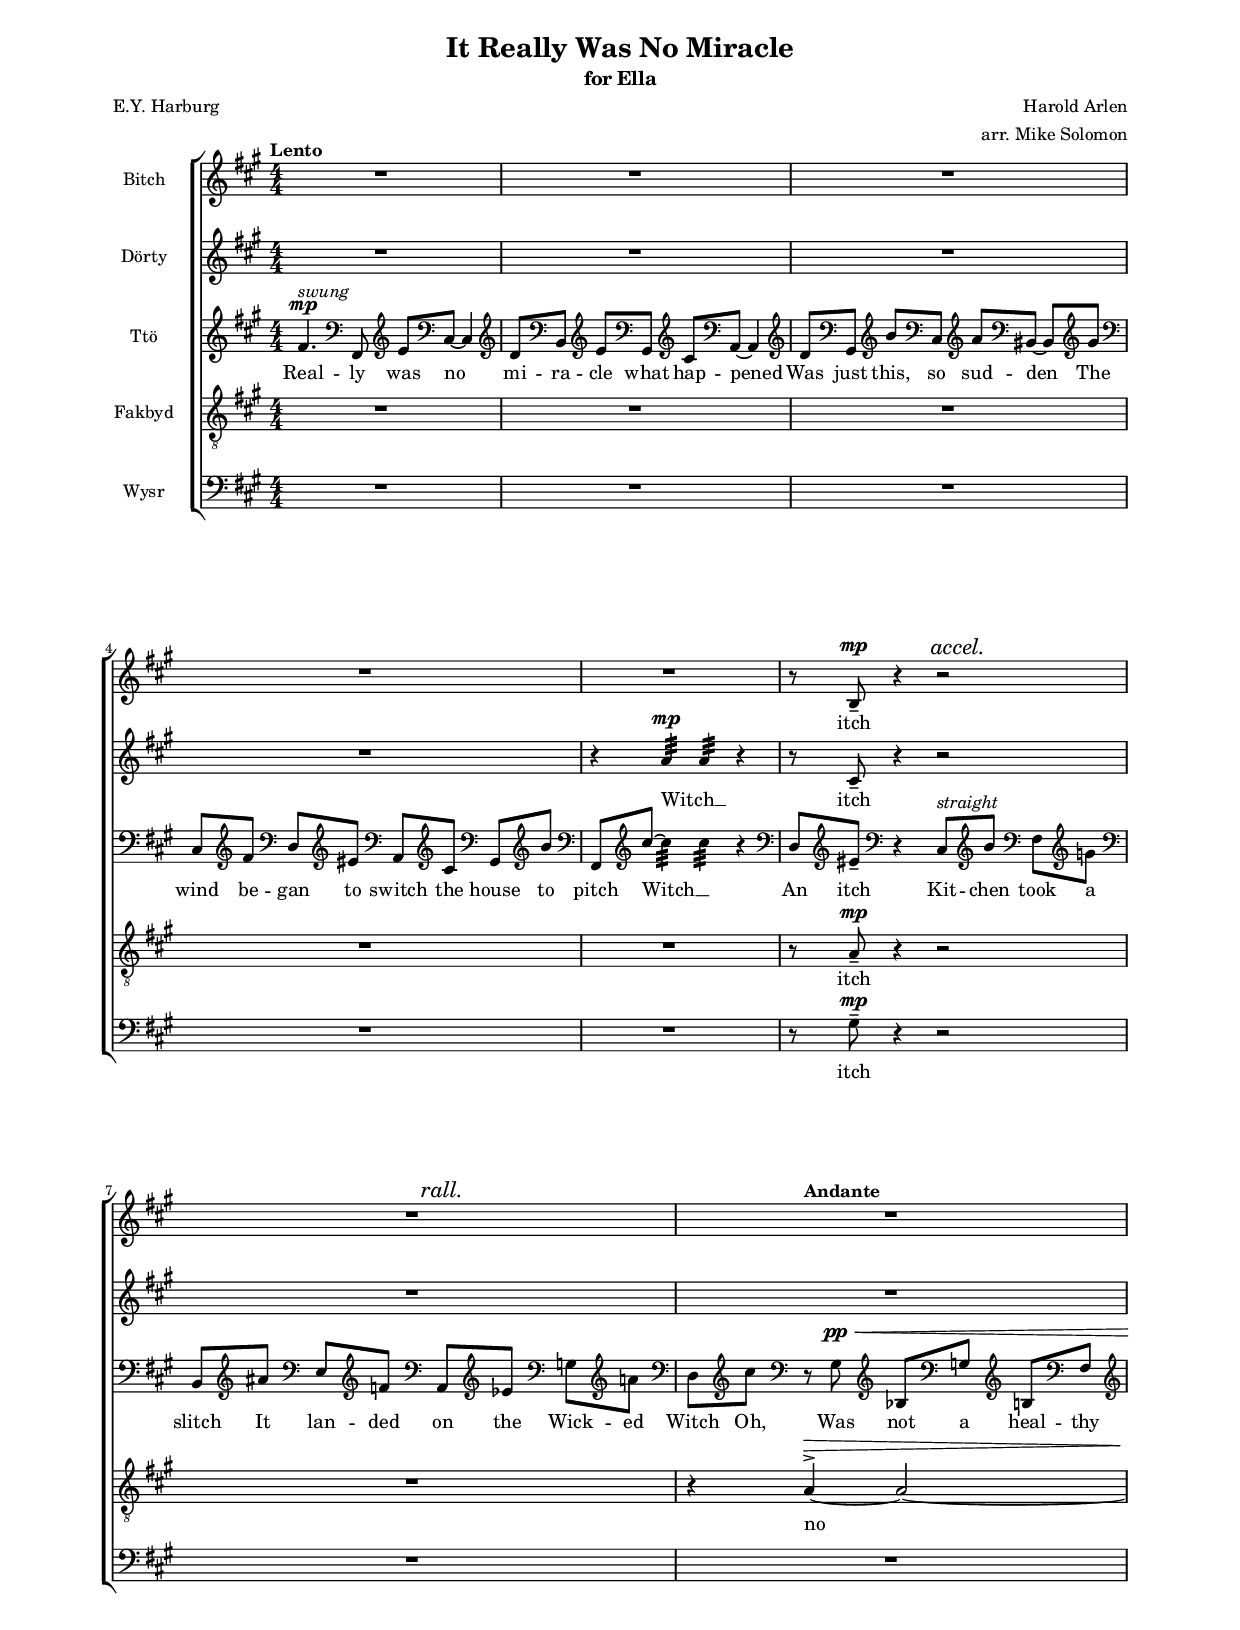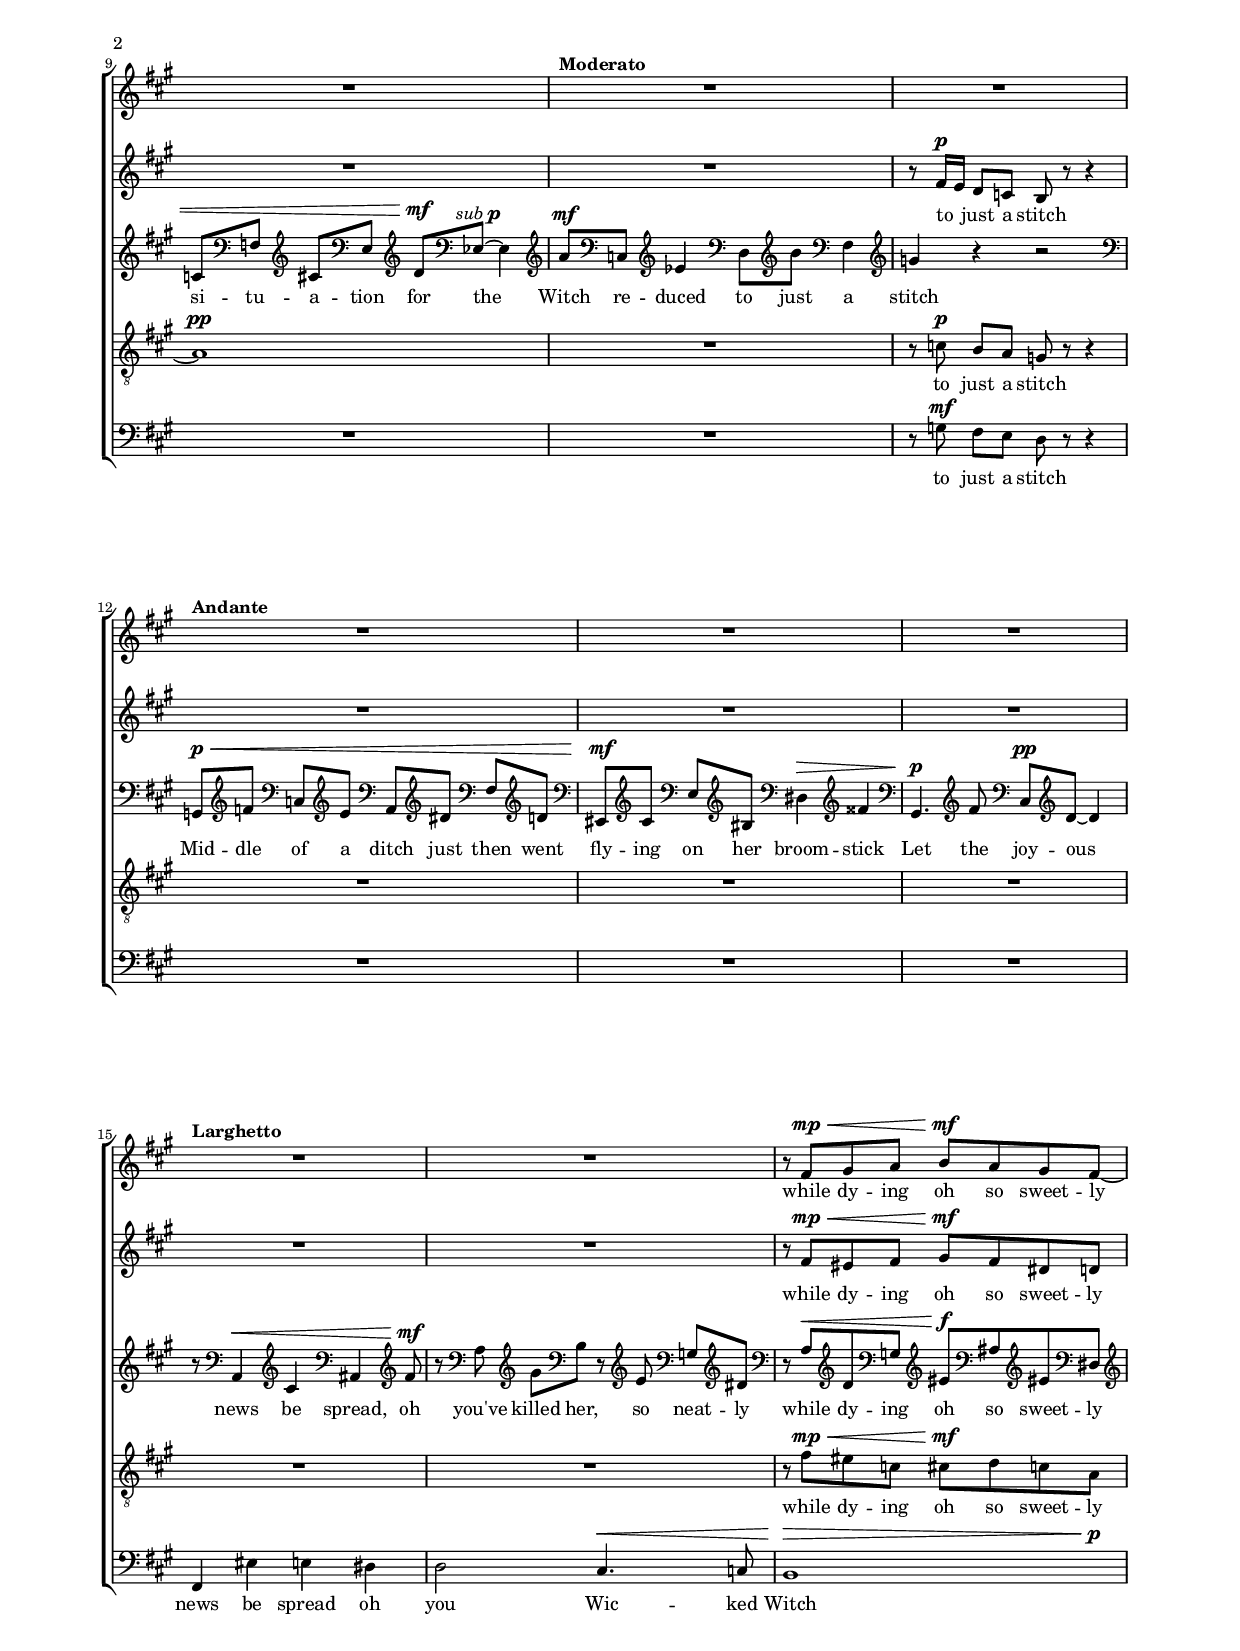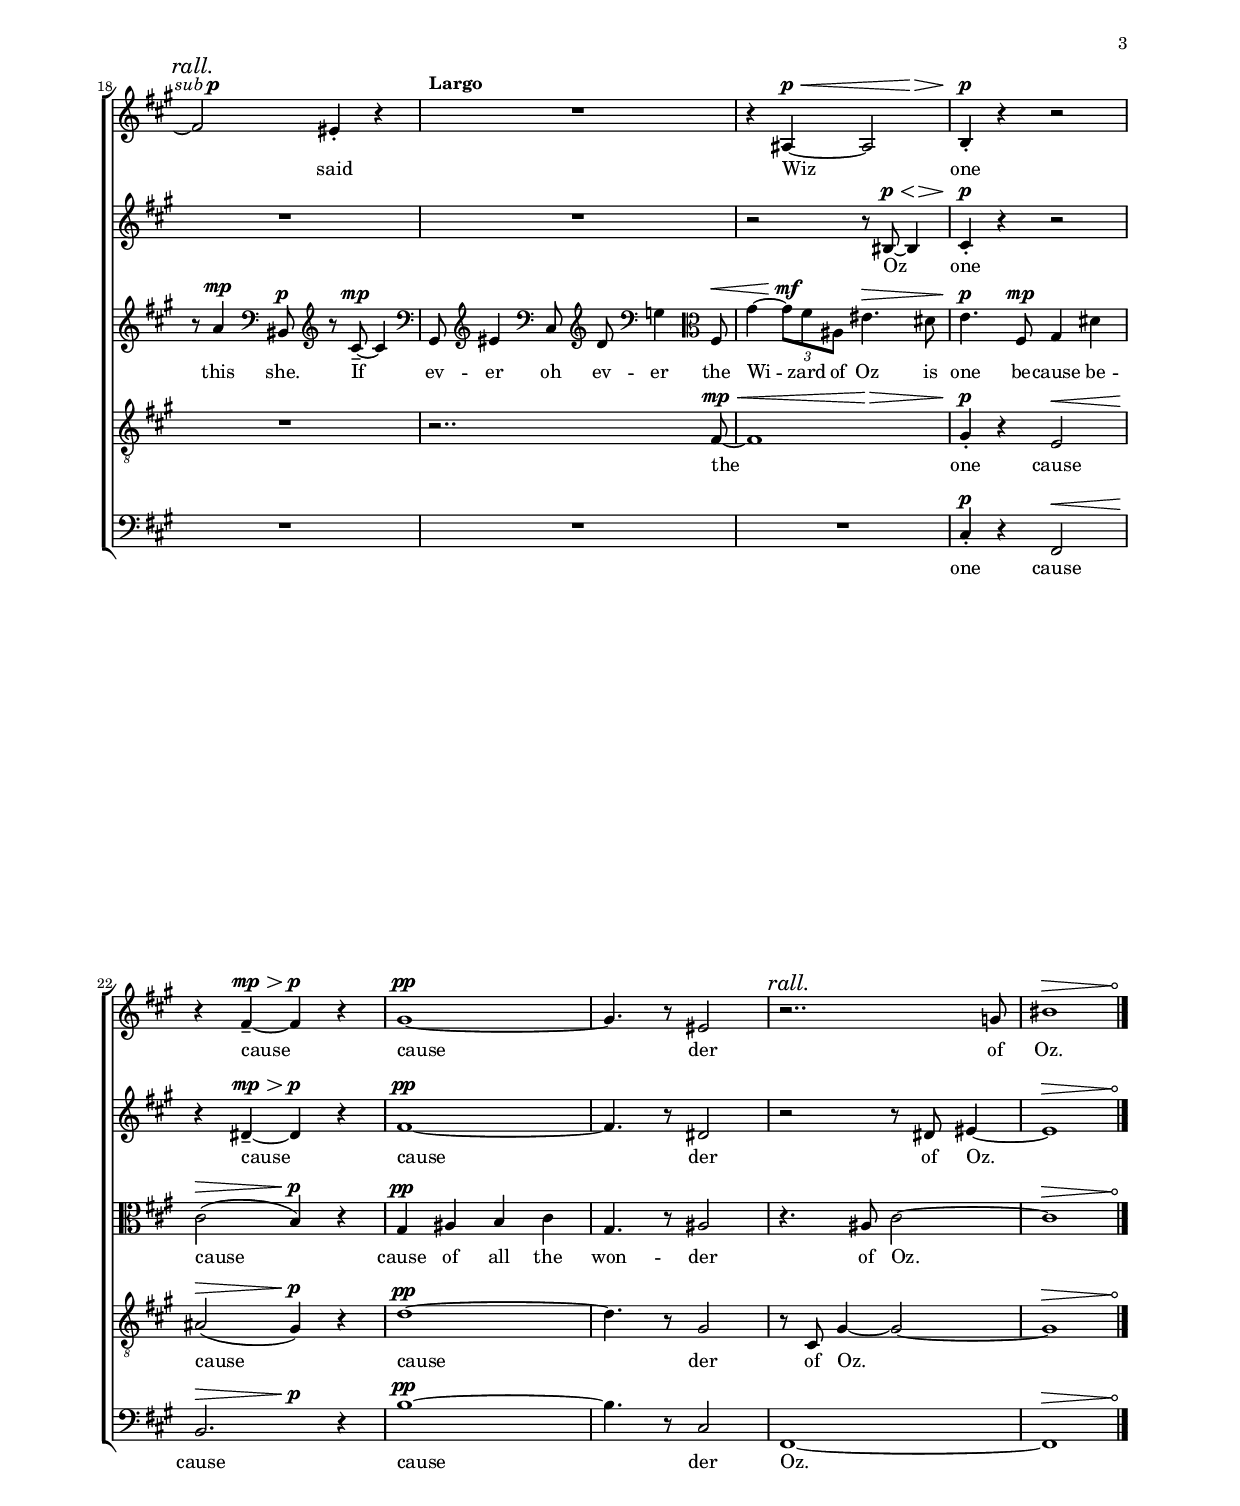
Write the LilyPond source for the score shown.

% notes piquées avec Piki
% -- accord pour clôturer
% ---- 2m to arrive to D, sounds like arrival to A but we sneak G in to round to D
% single long note D avec Ryan (Mike danse autour de ça (genre ees' cis' e' c' f' b etc.))
% ---- cute virage to G (8th reply chez tout le monde)
% telescoping duo avec Mathieu
% --
% high duo avec Marie
% --
\version "2.19.30"
\include "defs-devel.ly"



%{
  
  a' c b' ees g'
  %%%
  cis' gis, eis' b, d' cis
  fis gis'


  a d g
  fis b e
  dis gis cis
%}

%{
  Am D
  G
  Eb F
  Bb/ Bo7
  Cm C#o
  D D#o
  E
  F
  E D#
  D
  C#
  C#
%}

%{
  ees bes'
  f a'
  bes a'
  b aes'
  c g'
  cis fis'
  d a'
  dis b'
  e fis'
  b e'
  f e'
  a ees'
  e d'
  dis a'
  d g'8 ~ g'4
  cis g'8 ~ g'4
  fis e'8 ~ e'4
   
%}

\header {
  title = "It Really Was No Miracle" %(1)"
  subtitle = \markup { for Ella }
  composer = "Harold Arlen"
  poet = "E.Y. Harburg"
  arranger = "arr. Mike Solomon"
}

\paper {
  #(define fonts
    (set-global-fonts
    #:music "lilyjazz"
    #:brace "lilyjazz"
    #:roman "LilyJAZZText"
    #:sans "LilyJAZZChord"
    #:factor (/ staff-height pt 20)
  ))
  ragged-right = ##f
  left-margin = 0.75\in
  right-margin = 0.75\in
  top-margin = 0.5\in
  bottom-margin = 0.6\in
  ragged-last-bottom = ##f
  %oddHeaderMarkup = "FIRST FULL DRAFT 20.10.14 4:44"
  %evenHeaderMarkup = "FIRST FULL DRAFT 20.10.14 4:44"
}


#(ly:set-option 'point-and-click #f)

#(set-global-staff-size 15.15)


%changeUp = { \change Staff = "up" }
%changeDown = { \change Staff = "down" }
changeUp = { \clef treble }
changeDown = { \clef bass }

scorePrefatoryMatter = {}
midiPrefatoryMatter = {}

marks = {
  \tempo "Lento"
  \numericTimeSignature
  s1*5
  \override Score.RehearsalMark.self-alignment-X = #LEFT
  s2 \mark \markup \italic "accel." s2
  s2 \mark \markup \italic "rall." s2
  s4 \tempo "Andante" s2.
  s1
  \tempo "Moderato" 
  s1*2
  \tempo "Andante"
  s1*3
  \tempo "Larghetto"
  s1*3
  \mark \markup \italic "rall."
  s1
  \tempo "Largo"
  s1*6
  \mark \markup \italic "rall."
  s1*2 \bar "|."
}

swung = \markup \italic "swung"
straight = \markup \italic "straight"

soprano = \relative c' {
  \key fis \minor
  \clef treble
  R1*5 |
  \lo r8 \sh b^\mp-- r4 r2 |
  R1*10 |
  r8 fis'^\mp^\< gis a b^\mf a gis fis ~ |
  fis2^\subPd eis4-. r4 |
  R1 |
  r4 ais,^\p^\< ~ << { ais2 } { s4 s4^\>} >> |
  b4-.^\p r r2 |
  r4 fis'4--^\mp^\> ~ fis^\p r4 |
  gis1^\pp ~ |
  gis4. r8 eis2 |
  r2.. g8 |
  << { bis1 } { \hairtip s2..^\> s8\! } >> |
}

sopranoWords = \lyricmode {
  itch
  while dy -- ing oh so sweet -- ly
  said
  Wiz
  one
  cause
  cause
  der
  of Oz.
}

mezzo = \relative c'' {
  \key fis \minor
  \clef treble
  R1*4 |
  r4 a4:32^\mp a4:32 r |
  \lo r8 \sh cis,-- r4 r2 |
  R1*4 |\set melismaBusyProperties = #'(beamMelismaBusy)\autoBeamOff
  r8  fis16^\p [ e ] \autoBeamOn \unset melismaBusyProperties   d8 [ c ] b r r4 |
  R1*5 |
  r8 fis'^\mp^\< eis fis gis^\mf fis dis d |
  R1*2 |
  r2 r8 << { bis8 ~ bis4 } { s8.^\p^\< s8.^\> } >> |
  cis4-.^\p r r2 |
  r4 dis^\mp--^\> ~ dis^\p r |
  fis1^\pp ~ |
  fis4. r8 dis2 |
  r2 r8 dis eis4 ~ |
  << {eis1 } { \hairtip s2..^\> s8\! } >>  |
}

mezzoWords = \lyricmode {
  Witch __ _
  itch
  
  to just a stitch
  while dy -- ing oh so sweet -- ly
  Oz
  one
  cause
  cause
  der
  of Oz.
}

alto = {
  \key fis \minor
  \clef treble
  \lod fis'4.^\mp^\swung
  \changeDown
  \sh fis,8
  \changeUp
  \lo e'8
  \changeDown
  \sh cis ~ cis4 |
  \changeUp
  \lo d'8
  \changeDown
  \sh b,8
  \changeUp
  \lo e'8
  \changeDown
  \sh gis,8
  \changeUp
  \lo cis'8
  \changeDown
  \sh a,8 ~ a,4 |
  \changeUp
  \lo d'8
  \changeDown
  \sh gis,8
  \changeUp
  \lo b'8
  \changeDown
  \sh cis8
  \changeUp
  \lo a'8
  \changeDown
  \sh bis,8 ~ \lo bis,8
  \changeUp
  \sh gis'8 |
  \changeDown
  \lo cis8
  \changeUp
  \sh fis'8
  \changeDown
  \lo d8
  \changeUp
  \sh eis'8
  \changeDown
  \lo a,8
  \changeUp
  \sh cis'8
  \changeDown
  \lo gis,8
  \changeUp
  \sh b'8 |
  \changeDown
  \lo fis,8
  \changeUp
  \sh cis'' ~
  cis''4:32
  cis'':32
  r |
  \changeDown
  \lo d
  \changeUp
  \sh eis'--
  \changeDown
  r4
  cis8^\straight [
  \changeUp
  b'8 ]
  \changeDown
  fis8 [
  \changeUp
  g'8 ] |
  \changeDown
  b,8 [
  \changeUp
  ais'8 ]
  \changeDown
  e8 [
  \changeUp
  f'8 ]
  \changeDown
  a,8 [
  \changeUp
  ees'8 ]
  \changeDown
  g8 [
  \changeUp
  a'8 ] |
  \changeDown
  d8 [
  \changeUp
  cis''8 ]
  \changeDown
  r8 gis^\pp^\<
  \changeUp
  bes8 [
  \changeDown
  g ]
  \changeUp
  b [
  \changeDown
  fis ]
  \changeUp
  c' [
  \changeDown
  f ]
  \changeUp
  cis' [
  \changeDown
  e ]
  \changeUp
  d'^\mf [
  \changeDown
  ees^\subPd ~ ] ees4 |
  \changeUp
  a'8^\mf [
  \changeDown
  c8 ]
  \changeUp
  ees'4
  \changeDown
  d8 [
  \changeUp
  b' ]
  \changeDown
  fis4
  \changeUp
  g'4 r4 r2 |
  \changeDown g,8^\p^\< [ \changeUp f' ]
  \changeDown c [ \changeUp e' ]
  \changeDown a, [ \changeUp dis' ]
  \changeDown fis [ \changeUp d' ]
  \changeDown eis,^\mf  [ \changeUp cis' ]
  \changeDown e [ \changeUp bis ]
  \changeDown dis4^\> \changeUp fisis' |
  \changeDown gis,4.^\p \changeUp fis'8
  \changeDown cis8^\pp \changeUp d' ~ d'4
  r8 \changeDown a,4^\< \changeUp cis'4 \changeDown ais,4 \changeUp fis'8^\mf |
  r8 \changeDown a8 \changeUp gis'8 [ \changeDown b ] r8 \changeUp e' \changeDown g [ \changeUp dis' ] |
  \changeDown r8 a^\< \changeUp d' \changeDown g \changeUp eis'^\f \changeDown ais \changeUp eis'8 \changeDown dis |
  \changeUp r8 a'4^\mp \changeDown bis,8^\p \changeUp r8 cis'8--^\mp ~ cis'4 |
  \changeDown gis,8 \changeUp eis'4 \changeDown cis8 \changeUp d'8 \changeDown g4 \clef alto fis8^\< |
  gis'4 ~ \times 2/3 { gis'8^\mf fis' ais } eis'4.^\> dis'8 |
  e'4.^\p fis8^\mp gis4 dis' |
  cis'2^\> ( b4^\p ) r |
  gis4^\pp ais b cis' |
  gis4. r8 ais2 |
  r4. ais8 cis'2 ~ |
  << {cis'1 } { \hairtip s2..^\> s8\! } >>  |
}

altoWords = \lyricmode {
  Real -- ly was no mi -- ra -- cle what hap -- pened
  Was just this, so sud -- den
  The wind be -- gan to switch the house to pitch
  Witch __ _
  An itch
  Kit -- chen took a slitch It lan -- ded on the Wick -- ed Witch
  Oh,
  Was not a heal -- thy si -- tu -- a -- tion for the
  %{Wic -- ked%} Witch re -- duced to just a stitch
  %Thank you ve -- ry sweet -- ly for you killed her so com -- plete -- ly
  Mid -- dle of a ditch just then went fly -- ing on her broom -- stick
  Let the joy -- ous
  news be spread, oh
  you've killed her, so neat -- ly
  while dy -- ing oh so sweet -- ly
  this she.
  If ev -- er oh ev -- er the Wi -- zard of Oz is one be -- cause be -- cause
  cause of all the won -- der
  of Oz.
}

tenor = \relative c' {
  \key fis \minor
  \clef "treble_8"
  R1*5 |
  \lo r8 \sh a^\mp-- r4 r2 |
  R1 |
  r4 a4^>^\> ~ a2 ~ |
  a1^\pp |
  R1 |
  r8 c^\p b [ a ] g r r4 |
  R1*5 |
  r8 fis'^\mp^\< eis c cis^\mf d c a |
  R1 |
  r2.. fis8^\mp^\< ~ |
  << { fis1 } { s2 s2^\> } >> |
  gis4-.^\p r e2^\< |
  ais^\> ( gis4^\p ) r |
  d'1^\pp ~ |
  d4. r8 gis,2 |
  r8 cis,8 gis'4 ~ gis2 ~ |
  << { gis1 } { \hairtip s2..^\> s8\! } >>  |
}

tenorWords = \lyricmode {
  itch
  no
  to just a stitch
  while dy -- ing oh so sweet -- ly
  the
  one cause cause
  cause
  der
  of Oz.
}

bass = \relative c' {
  \key fis \minor
  \clef bass
  R1*5 |
  \lo r8 \sh gis^\mp-- r4 r2 |
  R1*4 |
  r8 g^\mf fis [ e ] d r r4 |
  R1*3 |
  fis,4 eis' e dis |
  d2 cis4.^\< c8 |
  << { b1^\> } { s2.. s8^\p } >> |
  R1*3 |
  cis4-.^\p r4 fis,2^\< |
  << { b2. } { s2^\> s4^\p } >> r4 |
  b'1^\pp ~ |
  b4. r8 cis,2 |
  fis,1 ~ |
  << { fis1 } { \hairtip s2..^\> s8\! } >>  |
}

bassWords = \lyricmode {
  itch
  to just a stitch
  news be spread oh you
  Wic -- ked Witch
  one cause cause
  cause
  der
  Oz.
}

\score {
  \new ChoirStaff <<
    \new Staff \with { instrumentName = \bitchName %shortInstrumentName = #"M."
} <<
      \new Voice = "soprano" { << { \numericTimeSignature
	\scorePrefatoryMatter
        \soprano
      } {
	\scorePrefatoryMatter
        \marks
      } >> }
      \new Lyrics \lyricsto "soprano" {
        \sopranoWords
      }
    >>
    \new Staff \with { instrumentName = \dortyName %shortInstrumentName = #"E."
} <<
      \new Voice = "mezzo" { \numericTimeSignature
	\scorePrefatoryMatter
        \mezzo
      }
      \new Lyrics \lyricsto "mezzo" {
        \mezzoWords
      }
    >>
    \new Staff \with { instrumentName = \ttoName %shortInstrumentName = #"Mk."
} <<
      \new Voice = "alto" { \numericTimeSignature
	\scorePrefatoryMatter
        \alto
      }
      \new Lyrics \lyricsto "alto" {
        \altoWords
      }
    >>
    \new Staff \with { instrumentName = \fakbydName %shortInstrumentName = #"R."
} <<
      \new Voice = "tenor" { \numericTimeSignature
	\scorePrefatoryMatter
        \tenor
      }
      \new Lyrics \lyricsto "tenor" {
        \tenorWords
      }
    >>
    \new Staff \with { instrumentName = \wysrName %shortInstrumentName = #"P." %\markup { \concat { E \super u . } }
} <<
      \new Voice = "bass" { \numericTimeSignature
	\scorePrefatoryMatter
        \bass
      }
      \new Lyrics \lyricsto "bass" {
        \bassWords
      }
    >>
  >>
  \layout {
    \context {
      \Voice
      \override TextScript #'layer = #6
      \override NoteHead #'layer = #7
      \override Glissando #'breakable = ##t
      \override TupletNumber #'breakable = ##t
      \override TupletBracket #'breakable = ##t
      \override DynamicLineSpanner.direction = #UP
      \remove "Forbid_line_break_engraver"
    }
    \context {
      \Staff
      %\consists "Metronome_mark_engraver"
      \override TimeSignature #'style = #'numbered
      \override StaffSymbol #'layer = #4
      \override TimeSignature #'layer = #3
      \override TimeSignature #'whiteout = ##t
    }
    \context {
      \Lyrics
      %\override LyricText #'whiteout = ##t
      \override LyricText #'layer = #6
    }
    \context {
      \Score
      %\remove "Metronome_mark_engraver"
      \override NonMusicalPaperColumn #'allow-loose-spacing = ##f
    }
  }
}

%{
\score {
  \new PianoStaff <<
    \new Staff  {
      \new Voice = "soprano" { << { \numericTimeSignature
	\scorePrefatoryMatter
        \soprano
      } \\ { \mezzo } \\ { \alto } {
	\scorePrefatoryMatter
        \marks
      } >> }
    }
    \new Staff  {
      \new Voice = "soprano" { << { \numericTimeSignature
	\scorePrefatoryMatter
        \tenor
      } \\ \\ { \bass } {
	\scorePrefatoryMatter
        \marks
      } >> }
    }
  >>
  \layout {
    \context {
      \Voice
      \override TextScript #'layer = #6
      \override NoteHead #'layer = #7
      \override Glissando #'breakable = ##t
      \override TupletNumber #'breakable = ##t
      \override TupletBracket #'breakable = ##t
      \remove "Forbid_line_break_engraver"
    }
    \context {
      \Staff
      %\consists "Metronome_mark_engraver"
      \override TimeSignature #'style = #'numbered
      \override StaffSymbol #'layer = #4
      \override TimeSignature #'layer = #3
      \override TimeSignature #'whiteout = ##t
    }
    \context {
      \Lyrics
      %\override LyricText #'whiteout = ##t
      \override LyricText #'layer = #6
    }
    \context {
      \Score
      %\remove "Metronome_mark_engraver"
      \override NonMusicalPaperColumn #'allow-loose-spacing = ##f
    }
  }
}
%}

%%% MIDI

\score {
  \new ChoirStaff <<
    \new Staff \with { instrumentName = \bitchName %shortInstrumentName = #"M."
} <<
      \new Voice = "soprano" { << { \numericTimeSignature
	\midiPrefatoryMatter
        \soprano
      } {
	\midiPrefatoryMatter
        \marks
      } >> }
      \new Lyrics \lyricsto "soprano" {
        \sopranoWords
      }
    >>
    \new Staff \with { instrumentName = \dortyName %shortInstrumentName = #"E."
} <<
      \new Voice = "mezzo" { \numericTimeSignature
	\midiPrefatoryMatter
        \mezzo
      }
      \new Lyrics \lyricsto "mezzo" {
        \mezzoWords
      }
    >>
    \new Staff \with { instrumentName = \ttoName %shortInstrumentName = #"Mk."
} <<
      \new Voice = "alto" { \numericTimeSignature
	\midiPrefatoryMatter
        \alto
      }
      \new Lyrics \lyricsto "alto" {
        \altoWords
      }
    >>
    \new Staff \with { instrumentName = \fakbydName %shortInstrumentName = #"R."
} <<
      \new Voice = "tenor" { \numericTimeSignature
	\midiPrefatoryMatter
        \tenor
      }
      \new Lyrics \lyricsto "tenor" {
        \tenorWords
      }
    >>
    \new Staff \with { instrumentName = \wysrName %shortInstrumentName = #"P." %\markup { \concat { E \super u . } }
} <<
      \new Voice = "bass" { \numericTimeSignature
	\midiPrefatoryMatter
        \bass
      }
      \new Lyrics \lyricsto "bass" {
        \bassWords
      }
    >>
  >>
  \midi {}
}
